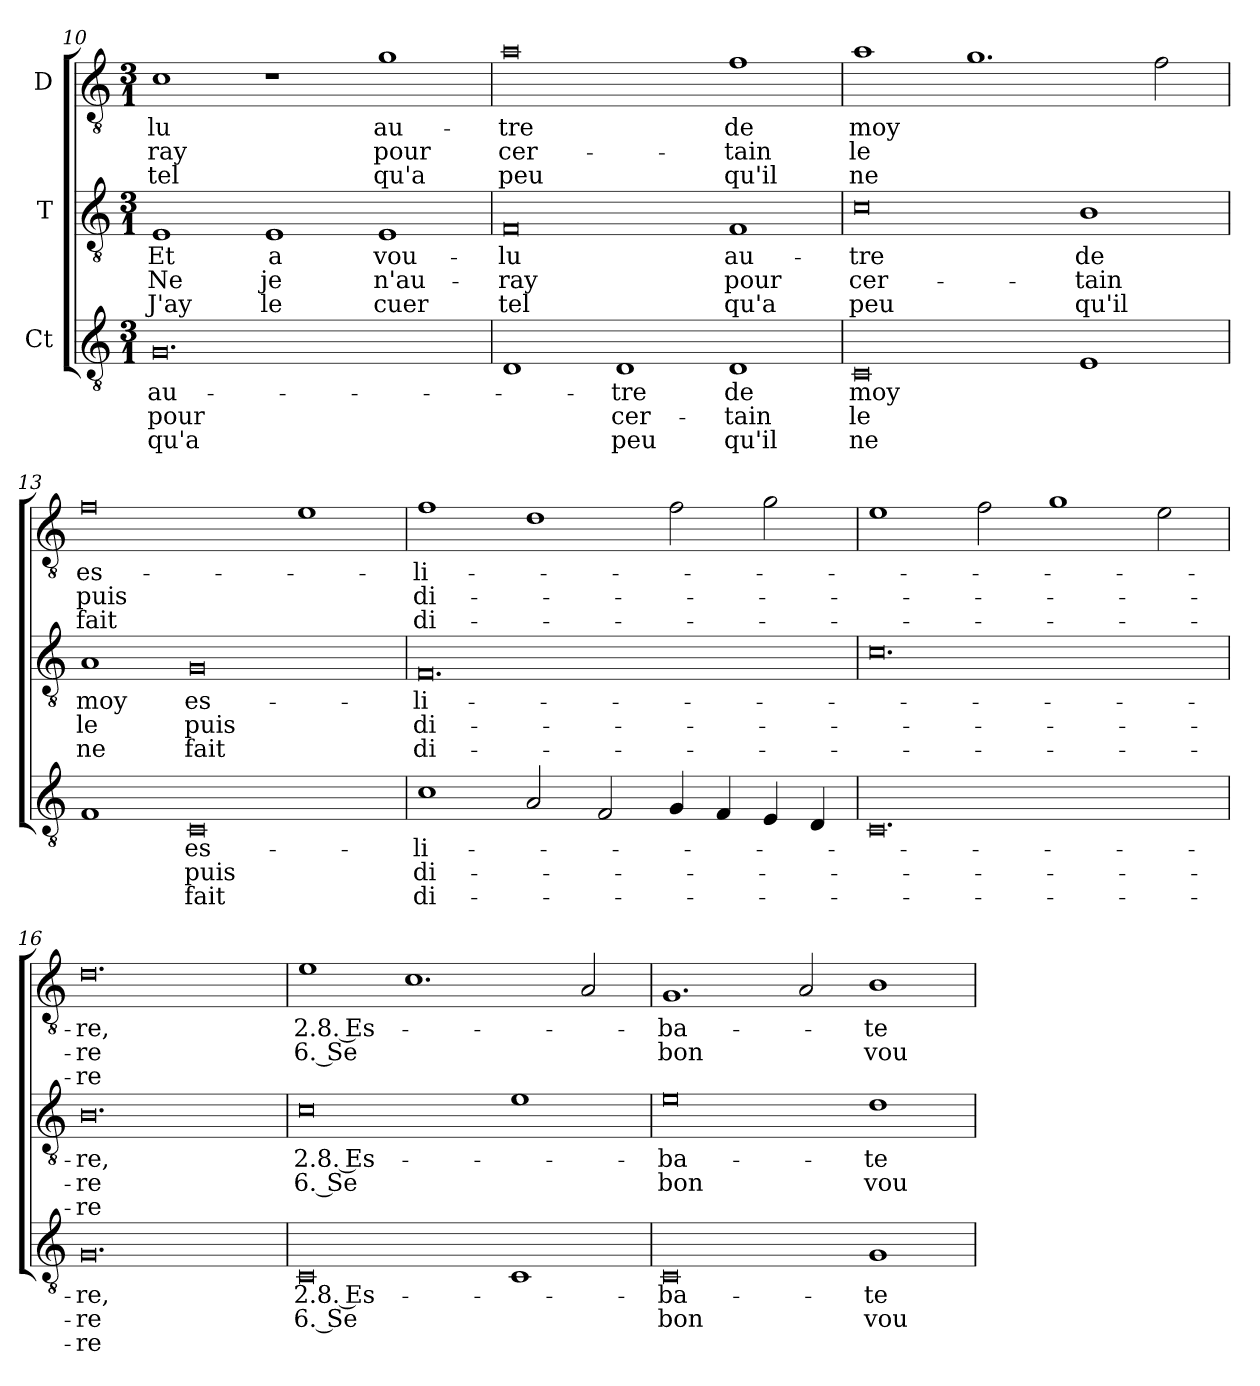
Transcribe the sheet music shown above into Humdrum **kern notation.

**kern	**text	**text	**text	**kern	**text	**text	**text	**kern	**text	**text	**text
*part3	*part3	*part3	*part3	*part2	*part2	*part2	*part2	*part1	*part1	*part1	*part1
*staff3	*staff3	*staff3	*staff3	*staff2	*staff2	*staff2	*staff2	*staff1	*staff1	*staff1	*staff1
*I"Ct	*	*	*	*I"T	*	*	*	*I"D	*	*	*
*clefGv2	*	*	*	*clefGv2	*	*	*	*clefGv2	*	*	*
*ITrd7c12	*	*	*	*ITrd7c12	*	*	*	*ITrd7c12	*	*	*
*k[]	*	*	*	*k[]	*	*	*	*k[]	*	*	*
*C:	*	*	*	*C:	*	*	*	*C:	*	*	*
*M3/1	*	*	*	*M3/1	*	*	*	*M3/1	*	*	*
=10	=10	=10	=10	=10	=10	=10	=10	=10	=10	=10	=10
!	!LO:LY:b:color=#000000	!LO:LY:b:color=#000000	!LO:LY:b:color=#000000	!	!	!	!	!	!	!	!
!	!	!	!	!	!LO:LY:b:color=#000000	!LO:LY:b:color=#000000	!LO:LY:b:color=#000000	!	!	!	!
!	!	!	!	!	!	!	!	!	!LO:LY:b:color=#000000	!LO:LY:b:color=#000000	!LO:LY:b:color=#000000
0.GGi/	au-	pour	qu'a	1EEi/	Et	Ne	J'ay	1Ci\	-lu	-ray	tel
!	!	!	!	!	!LO:LY:b:color=#000000	!LO:LY:b:color=#000000	!LO:LY:b:color=#000000	!	!	!	!
.	.	.	.	1EEi/	a	je	le	1r	.	.	.
!	!	!	!	!	!LO:LY:b:color=#000000	!LO:LY:b:color=#000000	!LO:LY:b:color=#000000	!	!	!	!
!	!	!	!	!	!	!	!	!	!LO:LY:b:color=#000000	!LO:LY:b:color=#000000	!LO:LY:b:color=#000000
.	.	.	.	1EEi/	vou-	n'au-	cuer	1Gi\	au-	pour	qu'a
=11	=11	=11	=11	=11	=11	=11	=11	=11	=11	=11	=11
!	!	!	!	!	!LO:LY:b:color=#000000	!LO:LY:b:color=#000000	!LO:LY:b:color=#000000	!	!	!	!
!	!	!	!	!	!	!	!	!	!LO:LY:b:color=#000000	!LO:LY:b:color=#000000	!LO:LY:b:color=#000000
1DDi/	.	.	.	0FFi/	-lu	-ray	tel	0Ai\	-tre	cer-	peu
!	!LO:LY:b:color=#000000	!LO:LY:b:color=#000000	!LO:LY:b:color=#000000	!	!	!	!	!	!	!	!
1DDi/	-tre	cer-	peu	.	.	.	.	.	.	.	.
!	!LO:LY:b:color=#000000	!LO:LY:b:color=#000000	!LO:LY:b:color=#000000	!	!	!	!	!	!	!	!
!	!	!	!	!	!LO:LY:b:color=#000000	!LO:LY:b:color=#000000	!LO:LY:b:color=#000000	!	!	!	!
!	!	!	!	!	!	!	!	!	!LO:LY:b:color=#000000	!LO:LY:b:color=#000000	!LO:LY:b:color=#000000
1DDi/	de	-tain	qu'il	1FFi/	au-	pour	qu'a	1Fi\	de	-tain	qu'il
!!LO:LB:g=z
=12	=12	=12	=12	=12	=12	=12	=12	=12	=12	=12	=12
!	!LO:LY:b:color=#000000	!LO:LY:b:color=#000000	!LO:LY:b:color=#000000	!	!	!	!	!	!	!	!
!	!	!	!	!	!LO:LY:b:color=#000000	!LO:LY:b:color=#000000	!LO:LY:b:color=#000000	!	!	!	!
!	!	!	!	!	!	!	!	!	!LO:LY:b:color=#000000	!LO:LY:b:color=#000000	!LO:LY:b:color=#000000
0CCi/	moy	le	ne	0Ci\	-tre	cer-	peu	1Ai\	moy	le	ne
.	.	.	.	.	.	.	.	1.Gi\	.	.	.
!	!	!	!	!	!LO:LY:b:color=#000000	!LO:LY:b:color=#000000	!LO:LY:b:color=#000000	!	!	!	!
1EEi/	.	.	.	1BBi/	de	-tain	qu'il	.	.	.	.
.	.	.	.	.	.	.	.	2Fi\	.	.	.
=13	=13	=13	=13	=13	=13	=13	=13	=13	=13	=13	=13
!	!	!	!	!	!LO:LY:b:color=#000000	!LO:LY:b:color=#000000	!LO:LY:b:color=#000000	!	!	!	!
!	!	!	!	!	!	!	!	!	!LO:LY:b:color=#000000	!LO:LY:b:color=#000000	!LO:LY:b:color=#000000
1FFi/	.	.	.	1AAi/	moy	le	ne	0Fi\	es-	puis	fait
!	!LO:LY:b:color=#000000	!LO:LY:b:color=#000000	!LO:LY:b:color=#000000	!	!	!	!	!	!	!	!
!	!	!	!	!	!LO:LY:b:color=#000000	!LO:LY:b:color=#000000	!LO:LY:b:color=#000000	!	!	!	!
0CCi/	es-	puis	fait	0GGi/	es-	puis	fait	.	.	.	.
.	.	.	.	.	.	.	.	1Ei\	.	.	.
=14	=14	=14	=14	=14	=14	=14	=14	=14	=14	=14	=14
!	!LO:LY:b:color=#000000	!LO:LY:b:color=#000000	!LO:LY:b:color=#000000	!	!	!	!	!	!	!	!
!	!	!	!	!	!LO:LY:b:color=#000000	!LO:LY:b:color=#000000	!LO:LY:b:color=#000000	!	!	!	!
!	!	!	!	!	!	!	!	!	!LO:LY:b:color=#000000	!LO:LY:b:color=#000000	!LO:LY:b:color=#000000
1Ci\	-li-	di-	di-	0.FFi/	-li-	di-	di-	1Fi\	-li-	di-	di-
2AAi/	.	.	.	.	.	.	.	1Di\	.	.	.
2FFi/	.	.	.	.	.	.	.	.	.	.	.
4GGi/	.	.	.	.	.	.	.	2Fi\	.	.	.
4FFi/	.	.	.	.	.	.	.	.	.	.	.
4EEi/	.	.	.	.	.	.	.	2Gi\	.	.	.
4DDi/	.	.	.	.	.	.	.	.	.	.	.
=15	=15	=15	=15	=15	=15	=15	=15	=15	=15	=15	=15
0.CCi/	.	.	.	0.Ci\	.	.	.	1Ei\	.	.	.
.	.	.	.	.	.	.	.	2Fi\	.	.	.
.	.	.	.	.	.	.	.	1Gi\	.	.	.
.	.	.	.	.	.	.	.	2Ei\	.	.	.
=16	=16	=16	=16	=16	=16	=16	=16	=16	=16	=16	=16
!	!LO:LY:b:color=#000000	!LO:LY:b:color=#000000	!LO:LY:b:color=#000000	!	!	!	!	!	!	!	!
!	!	!	!	!	!LO:LY:b:color=#000000	!LO:LY:b:color=#000000	!LO:LY:b:color=#000000	!	!	!	!
!	!	!	!	!	!	!	!	!	!LO:LY:b:color=#000000	!LO:LY:b:color=#000000	!LO:LY:b:color=#000000
0.GGi/	-re,	-re	-re	0.BBi/	-re,	-re	-re	0.Di\	-re,	-re	-re
=17	=17	=17	=17	=17	=17	=17	=17	=17	=17	=17	=17
!	!LO:LY:b:color=#000000	!LO:LY:b:color=#000000	!	!	!	!	!	!	!	!	!
!	!	!	!	!	!LO:LY:b:color=#000000	!LO:LY:b:color=#000000	!	!	!	!	!
!	!	!	!	!	!	!	!	!	!LO:LY:b:color=#000000	!LO:LY:b:color=#000000	!
0CCi/	2.8. Es-	6. Se	.	0Ci\	2.8. Es-	6. Se	.	1Ei\	2.8. Es-	6. Se	.
.	.	.	.	.	.	.	.	1.Ci\	.	.	.
1CCi/	.	.	.	1Ei\	.	.	.	.	.	.	.
.	.	.	.	.	.	.	.	2AAi/	.	.	.
!!LO:LB:g=z
=18	=18	=18	=18	=18	=18	=18	=18	=18	=18	=18	=18
!	!LO:LY:b:color=#000000	!LO:LY:b:color=#000000	!	!	!	!	!	!	!	!	!
!	!	!	!	!	!LO:LY:b:color=#000000	!LO:LY:b:color=#000000	!	!	!	!	!
!	!	!	!	!	!	!	!	!	!LO:LY:b:color=#000000	!LO:LY:b:color=#000000	!
0CCi/	-ba-	bon	.	0Ei\	-ba-	bon	.	1.GGi/	-ba-	bon	.
.	.	.	.	.	.	.	.	2AAi/	.	.	.
!	!LO:LY:b:color=#000000	!LO:LY:b:color=#000000	!	!	!	!	!	!	!	!	!
!	!	!	!	!	!LO:LY:b:color=#000000	!LO:LY:b:color=#000000	!	!	!	!	!
!	!	!	!	!	!	!	!	!	!LO:LY:b:color=#000000	!LO:LY:b:color=#000000	!
1GGi/	-te-	vou-	.	1Di\	-te-	vou-	.	1BBi/	-te-	vou-	.
=	=	=	=	=	=	=	=	=	=	=	=
*-	*-	*-	*-	*-	*-	*-	*-	*-	*-	*-	*-
